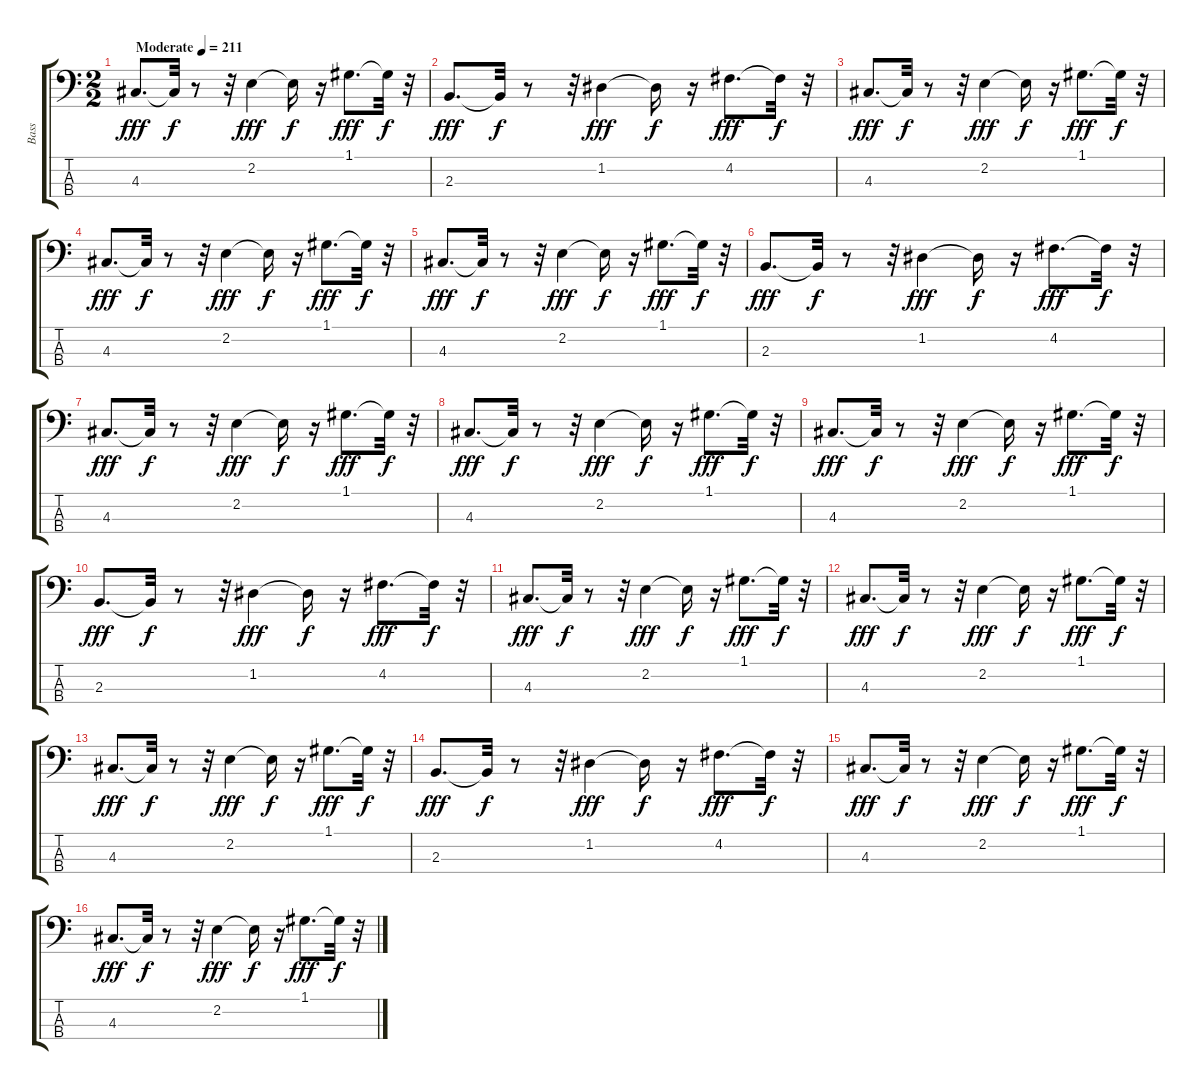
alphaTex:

\track ("Bass" "Bass") {instrument fretlessbass}
\staff {score tabs}
\tuning (G2 D2 A1 E1) {hide}
\ts (2 2)
\tempo (211 "Moderate")
\clef f4
\ks c
4.3.8{d dy fff instrument fretlessbass} 4.3{t}.32{dy f} r.8 r.32 2.2.4{dy fff} 2.2{t}.16{dy f} r.16 1.1.8{d dy fff} 1.1{t}.32{dy f} r.32 |
2.3.8{d dy fff} 2.3{t}.32{dy f} r.8 r.32 1.2.4{dy fff} 1.2{t}.16{dy f} r.16 4.2.8{d dy fff} 4.2{t}.32{dy f} r.32 |
4.3.8{d dy fff} 4.3{t}.32{dy f} r.8 r.32 2.2.4{dy fff} 2.2{t}.16{dy f} r.16 1.1.8{d dy fff} 1.1{t}.32{dy f} r.32 |
4.3.8{d dy fff} 4.3{t}.32{dy f} r.8 r.32 2.2.4{dy fff} 2.2{t}.16{dy f} r.16 1.1.8{d dy fff} 1.1{t}.32{dy f} r.32 |
4.3.8{d dy fff} 4.3{t}.32{dy f} r.8 r.32 2.2.4{dy fff} 2.2{t}.16{dy f} r.16 1.1.8{d dy fff} 1.1{t}.32{dy f} r.32 |
2.3.8{d dy fff} 2.3{t}.32{dy f} r.8 r.32 1.2.4{dy fff} 1.2{t}.16{dy f} r.16 4.2.8{d dy fff} 4.2{t}.32{dy f} r.32 |
4.3.8{d dy fff} 4.3{t}.32{dy f} r.8 r.32 2.2.4{dy fff} 2.2{t}.16{dy f} r.16 1.1.8{d dy fff} 1.1{t}.32{dy f} r.32 |
4.3.8{d dy fff} 4.3{t}.32{dy f} r.8 r.32 2.2.4{dy fff} 2.2{t}.16{dy f} r.16 1.1.8{d dy fff} 1.1{t}.32{dy f} r.32 |
4.3.8{d dy fff} 4.3{t}.32{dy f} r.8 r.32 2.2.4{dy fff} 2.2{t}.16{dy f} r.16 1.1.8{d dy fff} 1.1{t}.32{dy f} r.32 |
2.3.8{d dy fff} 2.3{t}.32{dy f} r.8 r.32 1.2.4{dy fff} 1.2{t}.16{dy f} r.16 4.2.8{d dy fff} 4.2{t}.32{dy f} r.32 |
4.3.8{d dy fff} 4.3{t}.32{dy f} r.8 r.32 2.2.4{dy fff} 2.2{t}.16{dy f} r.16 1.1.8{d dy fff} 1.1{t}.32{dy f} r.32 |
4.3.8{d dy fff} 4.3{t}.32{dy f} r.8 r.32 2.2.4{dy fff} 2.2{t}.16{dy f} r.16 1.1.8{d dy fff} 1.1{t}.32{dy f} r.32 |
4.3.8{d dy fff} 4.3{t}.32{dy f} r.8 r.32 2.2.4{dy fff} 2.2{t}.16{dy f} r.16 1.1.8{d dy fff} 1.1{t}.32{dy f} r.32 |
2.3.8{d dy fff} 2.3{t}.32{dy f} r.8 r.32 1.2.4{dy fff} 1.2{t}.16{dy f} r.16 4.2.8{d dy fff} 4.2{t}.32{dy f} r.32 |
4.3.8{d dy fff} 4.3{t}.32{dy f} r.8 r.32 2.2.4{dy fff} 2.2{t}.16{dy f} r.16 1.1.8{d dy fff} 1.1{t}.32{dy f} r.32 |
4.3.8{d dy fff} 4.3{t}.32{dy f} r.8 r.32 2.2.4{dy fff} 2.2{t}.16{dy f} r.16 1.1.8{d dy fff} 1.1{t}.32{dy f} r.32
